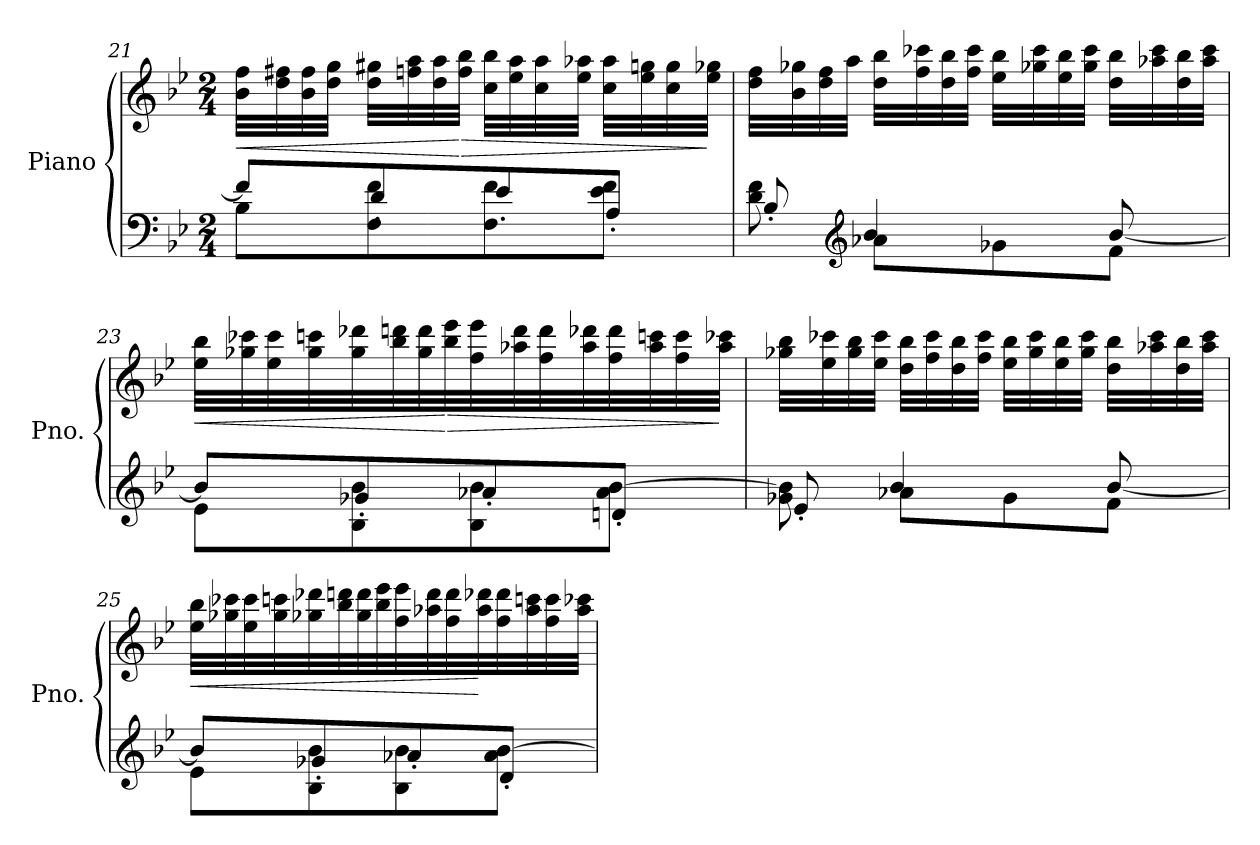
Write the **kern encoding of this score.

**kern	**kern	**dynam
*part1	*part1	*part1
*staff2	*staff1	*staff1/2
*I"Piano	*	*
*I'Pno.	*	*
*clefF4	*clefG2	*
*k[b-e-]	*k[b-e-]	*
*M2/4	*M2/4	*
=21	=21	=21
*^	*	*
!	!	!	!LO:HP:b
8B-\L	8f/L]	32b-\ 32ff\LLL	<
.	.	32dd\ 32ff#X\	.
.	.	32b-\ 32ff#\	.
.	.	32dd\ 32gg\JJJ	.
8F\ 8f\	8d'/	32dd\ 32gg#X\LLL	.
.	.	32ffn\ 32aa\	.
.	.	32dd\ 32aa\	.
!	!	!	!LO:HP:n=1:b
.	.	32ff\ 32bb-\JJJ	[ >
8F\ 8f\	8e-'/	32cc\ 32bb-\LLL	.
.	.	32ee-\ 32aa\	.
.	.	32cc\ 32aa\	.
.	.	32ee-\ 32aa-X\JJJ	.
8e-\ 8f\J	8A'/J	32cc\ 32aa-\LLL	.
.	.	32ee-\ 32ggn\	.
.	.	32cc\ 32gg\	.
.	.	32ee-\ 32gg-X\JJJ	]
!!LO:LB:g=z
=22	=22	=22	=22
8d\ 8f\	8B-'/	32dd\ 32ff\LLL	.
.	.	32b-\ 32gg-X\	.
.	.	32dd\ 32ff\	.
.	.	32aa\JJJ	.
*clefG2	*	*	*
8a-X\L	4b-/	32dd\ 32bb-\LLL	.
.	.	32ff\ 32ccc-X\	.
.	.	32dd\ 32bb-\	.
.	.	32ff\ 32ccc-\JJJ	.
8g-X\	.	32ee-\ 32bb-\LLL	.
.	.	32gg-X\ 32ccc-\	.
.	.	32ee-\ 32bb-\	.
.	.	32gg-\ 32ccc-\JJJ	.
8f\J	[8b-/	32dd\ 32bb-\LLL	.
.	.	32aa-X\ 32ccc-\	.
.	.	32dd\ 32bb-\	.
.	.	32aa-\ 32ccc-\JJJ	.
=23	=23	=23	=23
!	!	!	!LO:HP:b
8e-\L	8b-/L]	32ee-\ 32bb-\LLL	<
.	.	32gg-X\ 32ccc-X\	.
.	.	32ee-\ 32ccc-\	.
.	.	32gg-\ 32cccn\	.
8B-\ 8b-\	8g-X'/	32gg-\ 32ddd-X\	.
.	.	32bb-\ 32dddn\	.
.	.	32gg-\ 32ddd\	.
!	!	!	!LO:HP:n=1:b
.	.	32bb-\ 32eee-\	[ >
8B-\ 8b-\	8a-X'/	32ff\ 32eee-\	.
.	.	32aa-X\ 32ddd\	.
.	.	32ff\ 32ddd\	.
.	.	32aa-\ 32ddd-X\	.
8a-\ [8b-\J	8dn'/J	32ff\ 32ddd-\	.
.	.	32aa-\ 32cccn\	.
.	.	32ff\ 32ccc\	.
.	.	32aa-\ 32ccc-X\JJJ	]
=24	=24	=24	=24
8g-X\ 8b-\]	8e-'/	32gg-X\ 32bb-\LLL	.
.	.	32ee-\ 32ccc-X\	.
.	.	32gg-\ 32bb-\	.
.	.	32ee-\ 32ccc-\JJJ	.
8a-X\L	4b-/	32dd\ 32bb-\LLL	.
.	.	32ff\ 32ccc-\	.
.	.	32dd\ 32bb-\	.
.	.	32ff\ 32ccc-\JJJ	.
8g-\	.	32ee-\ 32bb-\LLL	.
.	.	32gg-\ 32ccc-\	.
.	.	32ee-\ 32bb-\	.
.	.	32gg-\ 32ccc-\JJJ	.
8f\J	[8b-/	32dd\ 32bb-\LLL	.
.	.	32aa-X\ 32ccc-\	.
.	.	32dd\ 32bb-\	.
.	.	32aa-\ 32ccc-\JJJ	.
!!LO:LB:g=z
=25	=25	=25	=25
!	!	!	!LO:HP:b
8e-\L	8b-/L]	32ee-\ 32bb-\LLL	<
.	.	32gg-X\ 32ccc-X\	.
.	.	32ee-\ 32ccc-\	.
.	.	32gg-\ 32cccn\	.
8B-\ 8b-\	8g-X'/	32gg-X\ 32ddd-X\	.
.	.	32bb-\ 32dddn\	.
.	.	32gg-\ 32ddd\	.
.	.	32bb-\ 32eee-\	.
8B-\ 8b-\	8a-X'/	32ff\ 32eee-\	.
.	.	32aa-X\ 32ddd\	.
.	.	32ff\ 32ddd\	.
.	.	32aa-\ 32ddd-X\	[
8a-\ [8b-\J	8d'/J	32ff\ 32ddd-\	.
.	.	32aa-\ 32cccn\	.
.	.	32ff\ 32ccc\	.
.	.	32aa-\ 32ccc-X\JJJ	.
*v	*v	*	*
=	=	=
*-	*-	*-
